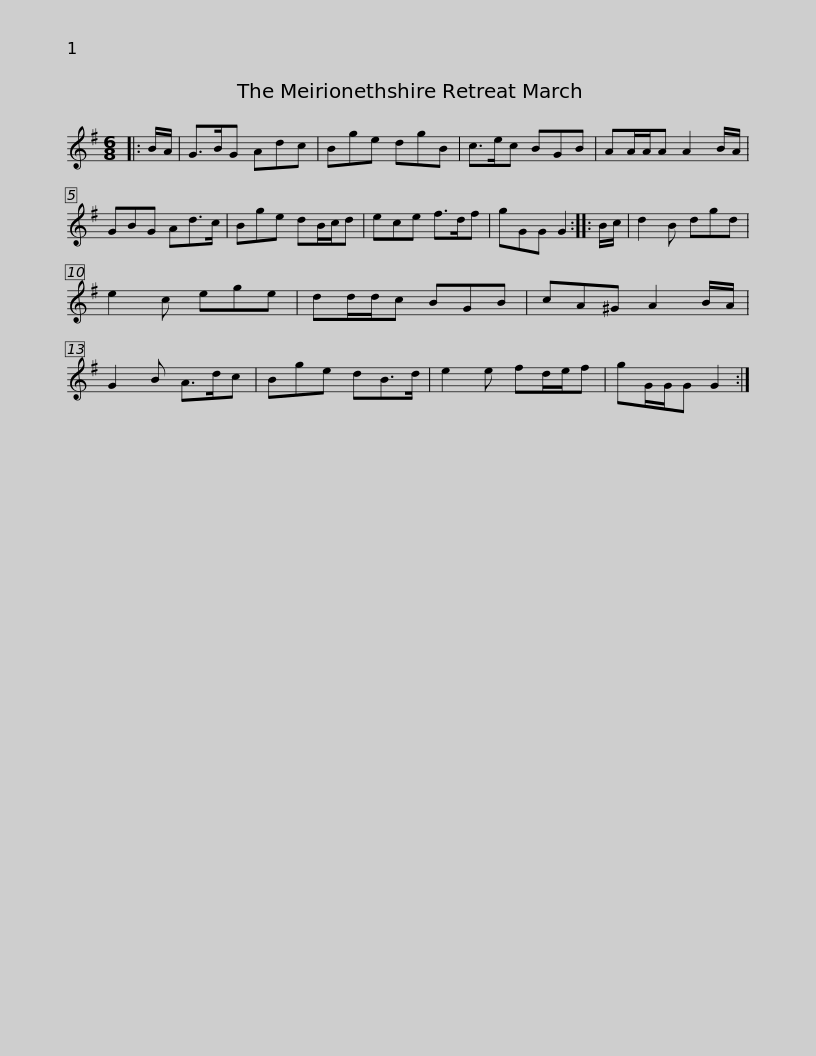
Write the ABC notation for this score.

X:1
L:1/8
M:6/8
I:linebreak $
K:G
V:1 treble
V:1
|: B/A/ | G>BG Adc | Bge dgB | c>ec BGB | AA/A/A A2 B/A/ | %5
 GBG Ad>c | Bge dB/c/d |$ ece f>df | gGG G2 :: B/c/ | %10
 d2 B dgd | e2 c ege | dd/d/c BGB | cA^G A2 B/A/ | G2 B A>dc |$ %15
 Bge dB>d | e2 e fd/e/f | gG/G/G G2 :| %18
